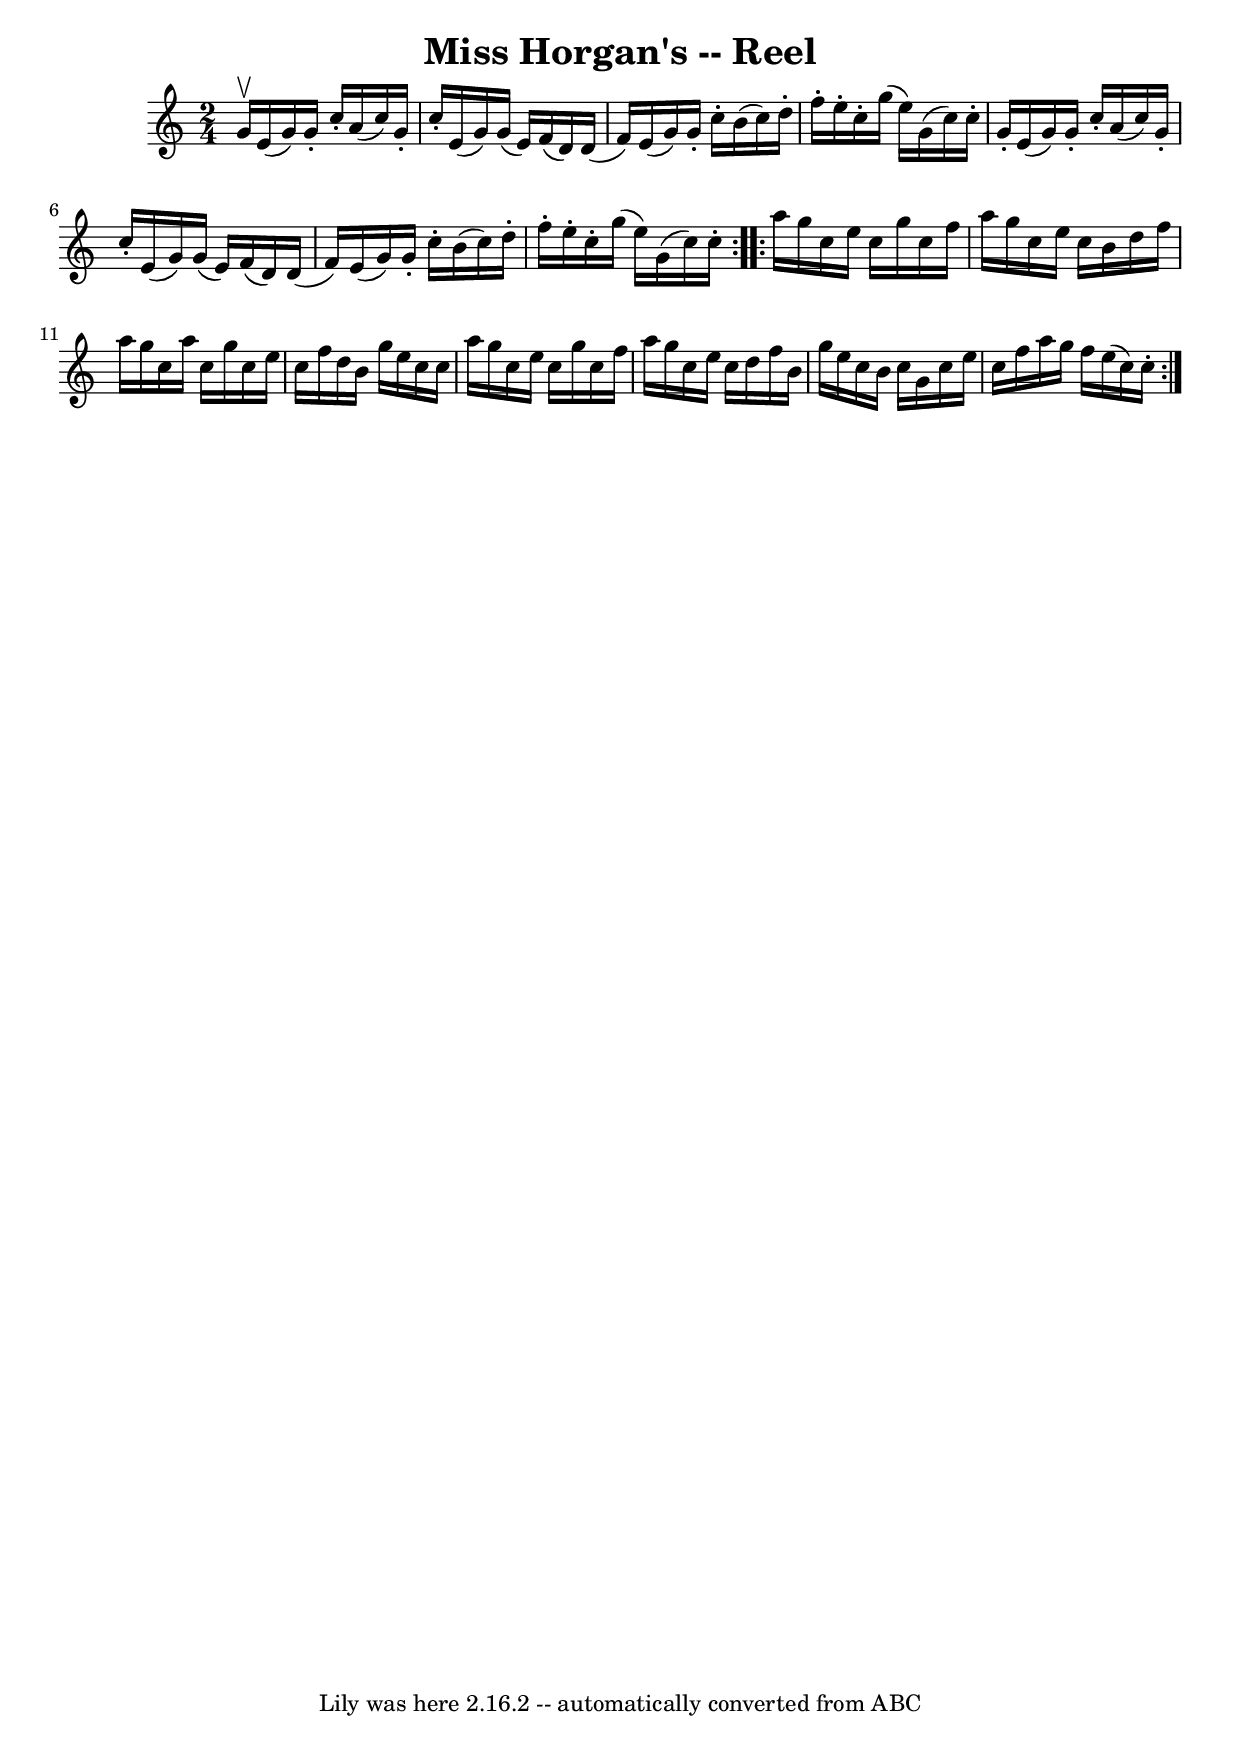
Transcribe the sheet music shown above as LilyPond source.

\version "2.7.40"
\include "Mammoth.ily"
\header {
	%% book = "Ryan's Mammoth Collection"
	crossRefNumber = "1"
	footnotes = "\\\\216"
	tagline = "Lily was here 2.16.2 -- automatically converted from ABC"
	title = "Miss Horgan's -- Reel"
}
voicedefault =  {
\set Score.defaultBarType = "empty"

\repeat volta 2 {
\time 2/4 \key c \major g'16^\upbow |
 e'16 (g'16) g'16 -. 
 c''16 -. a'16 (c''16) g'16 -. c''16 -.   |
 e'16 (g'16 
) g'16 (e'16) f'16 (d'16) d'16 (f'16)   |
   
e'16 (g'16) g'16 -. c''16 -. b'16 (c''16) d''16 -. f''16 
-.   |
 e''16 -. c''16 -. g''16 (e''16) g'16 (c''16  
-) c''16 -. g'16 -.   |
 e'16 (g'16) g'16 -. c''16 -.   
a'16 (c''16) g'16 -. c''16 -.   |
 e'16 (g'16) g'16 (
 e'16) f'16 (d'16) d'16 (f'16)   |
 e'16 (g'16  
-) g'16 -. c''16 -. b'16 (c''16) d''16 -. f''16 -.   |
   
 e''16 -. c''16 -. g''16 (e''16) g'16 (c''16) c''16 -. }   
  \repeat volta 2 { a''16  |
 g''16 c''16 e''16 c''16    
g''16 c''16 f''16 a''16    |
 g''16 c''16 e''16 c''16 
 b'16 d''16 f''16 a''16    |
 g''16 c''16 a''16    
c''16 g''16 c''16 e''16 c''16    |
 f''16 d''16 b'16  
 g''16 e''16 c''16 c''16 a''16    |
 g''16 c''16    
e''16 c''16 g''16 c''16 f''16 a''16    |
 g''16 c''16 
 e''16 c''16 d''16 f''16 b'16 g''16    |
 e''16    
c''16 b'16 c''16 g'16 c''16 e''16 c''16    |
 f''16   
 a''16 g''16 f''16 e''16 (c''16) c''16 -.   }   
}

\score{
    <<

	\context Staff="default"
	{
	    \voicedefault 
	}

    >>
	\layout {
	}
	\midi {}
}
